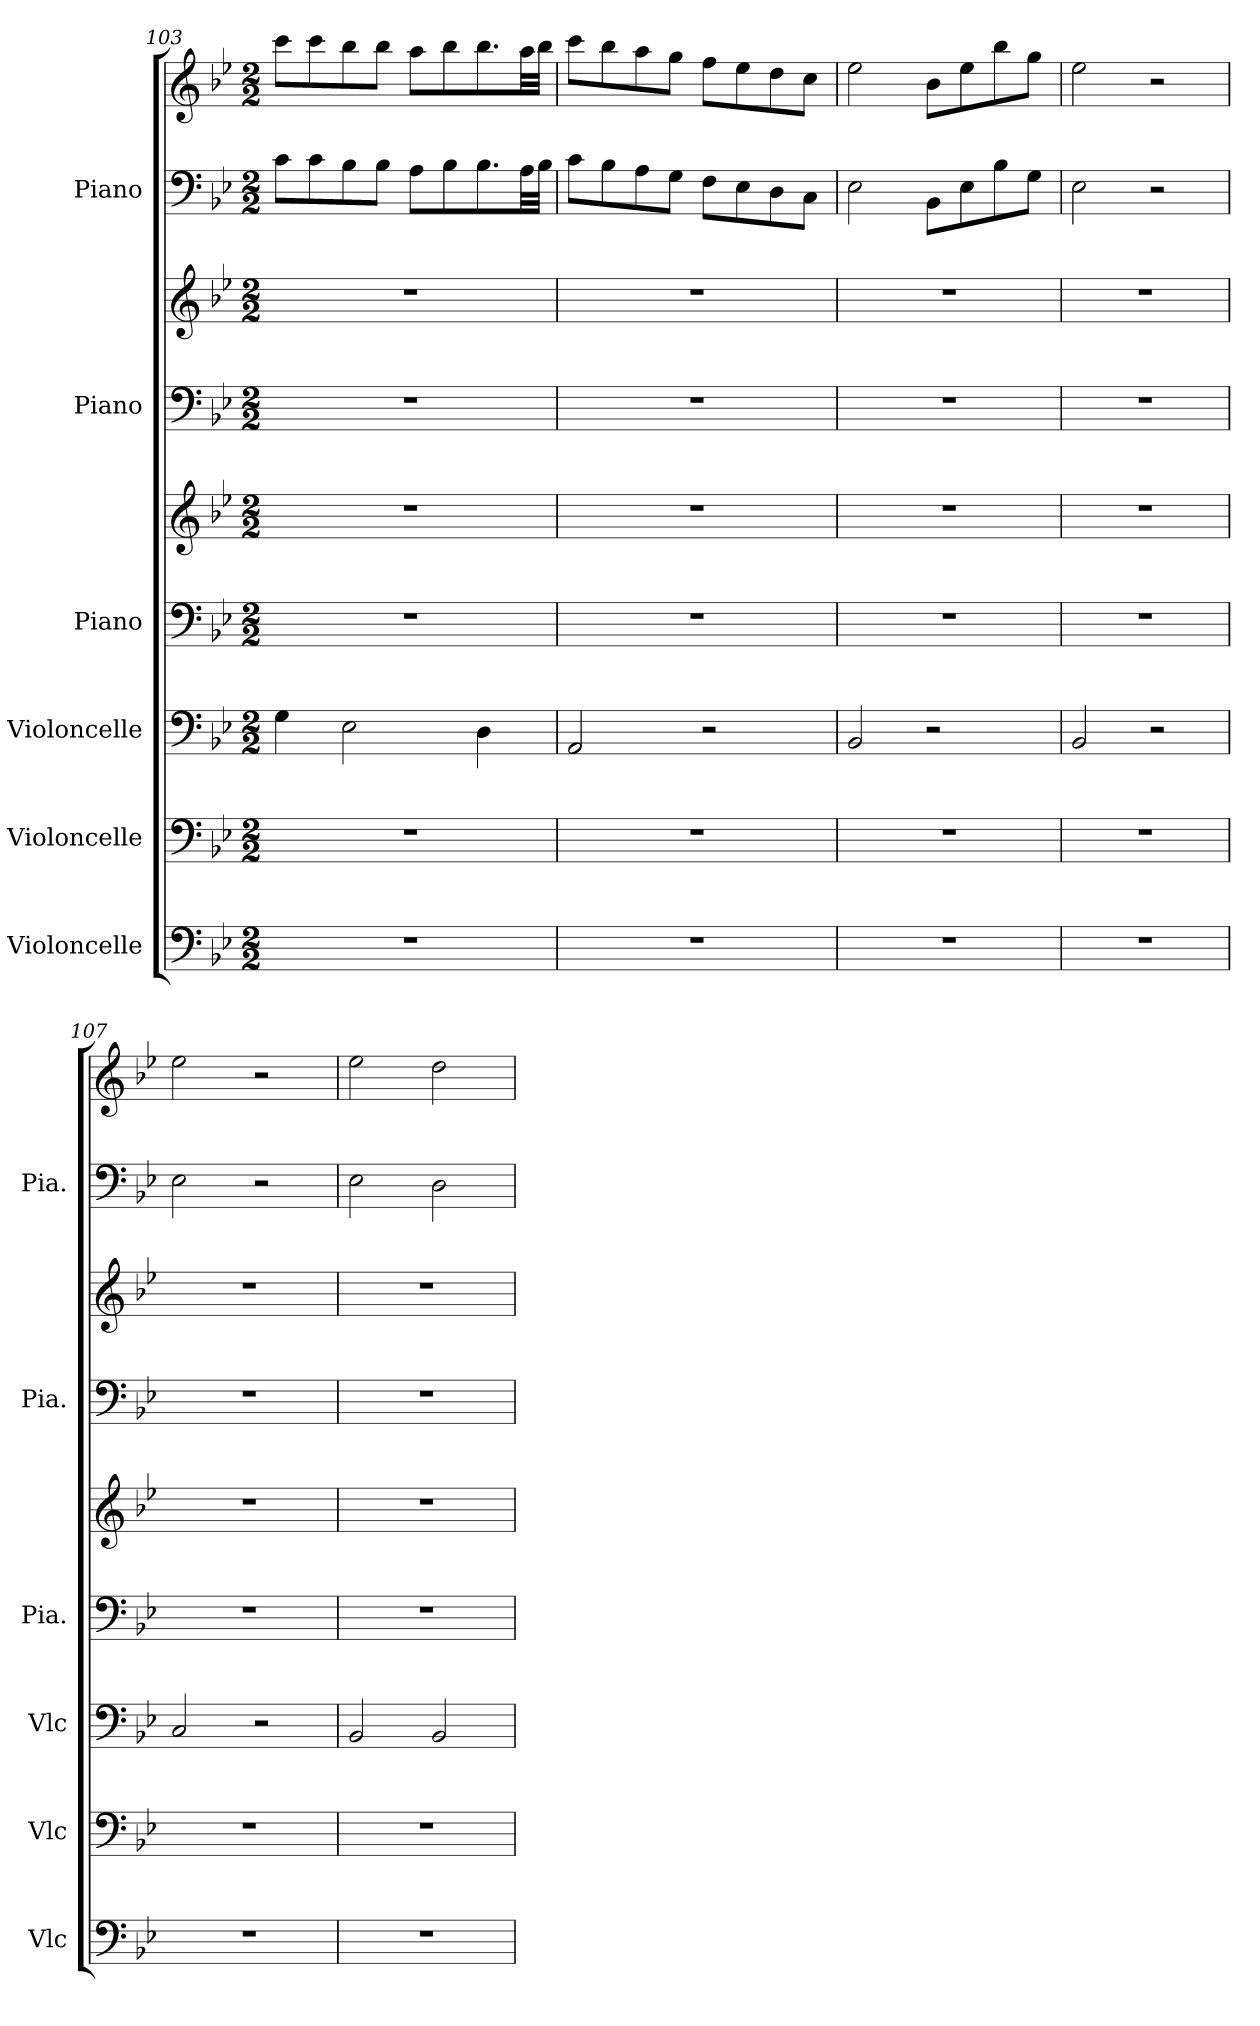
**kern	**kern	**kern	**kern	**kern	**kern	**kern	**kern	**kern
*part6	*part5	*part4	*part3	*part3	*part2	*part2	*part1	*part1
*staff9	*staff8	*staff7	*staff6	*staff5	*staff4	*staff3	*staff2	*staff1
*I"Violoncelle	*I"Violoncelle	*I"Violoncelle	*I"Piano	*	*I"Piano	*	*I"Piano	*
*I'Vlc	*I'Vlc	*I'Vlc	*I'Pia.	*	*I'Pia.	*	*I'Pia.	*
*clefF4	*clefF4	*clefF4	*clefF4	*clefG2	*clefF4	*clefG2	*clefF4	*clefG2
*k[b-e-]	*k[b-e-]	*k[b-e-]	*k[b-e-]	*k[b-e-]	*k[b-e-]	*k[b-e-]	*k[b-e-]	*k[b-e-]
*M2/2	*M2/2	*M2/2	*M2/2	*M2/2	*M2/2	*M2/2	*M2/2	*M2/2
=103	=103	=103	=103	=103	=103	=103	=103	=103
1r	1r	4G\	1r	1r	1r	1r	8c\L	8ccc\L
.	.	.	.	.	.	.	8c\	8ccc\
.	.	2E-\	.	.	.	.	8B-\	8bb-\
.	.	.	.	.	.	.	8B-\J	8bb-\J
.	.	.	.	.	.	.	8A\L	8aa\L
.	.	.	.	.	.	.	8B-\	8bb-\
.	.	4D\	.	.	.	.	8.B-\	8.bb-\
.	.	.	.	.	.	.	32A\LL	32aa\LL
.	.	.	.	.	.	.	32B-\JJJ	32bb-\JJJ
=104	=104	=104	=104	=104	=104	=104	=104	=104
1r	1r	2AA/	1r	1r	1r	1r	8c\L	8ccc\L
.	.	.	.	.	.	.	8B-\	8bb-\
.	.	.	.	.	.	.	8A\	8aa\
.	.	.	.	.	.	.	8G\J	8gg\J
.	.	2r	.	.	.	.	8F\L	8ff\L
.	.	.	.	.	.	.	8E-\	8ee-\
.	.	.	.	.	.	.	8D\	8dd\
.	.	.	.	.	.	.	8C\J	8cc\J
!!LO:PB:g=z
=105	=105	=105	=105	=105	=105	=105	=105	=105
1r	1r	2BB-/	1r	1r	1r	1r	2E-\	2ee-\
.	.	2r	.	.	.	.	8BB-\L	8b-\L
.	.	.	.	.	.	.	8E-\	8ee-\
.	.	.	.	.	.	.	8B-\	8bb-\
.	.	.	.	.	.	.	8G\J	8gg\J
=106	=106	=106	=106	=106	=106	=106	=106	=106
1r	1r	2BB-/	1r	1r	1r	1r	2E-\	2ee-\
.	.	2r	.	.	.	.	2r	2r
=107	=107	=107	=107	=107	=107	=107	=107	=107
1r	1r	2C/	1r	1r	1r	1r	2E-\	2ee-\
.	.	2r	.	.	.	.	2r	2r
=108	=108	=108	=108	=108	=108	=108	=108	=108
1r	1r	2BB-/	1r	1r	1r	1r	2E-\	2ee-\
.	.	2BB-/	.	.	.	.	2D\	2dd\
=	=	=	=	=	=	=	=	=
*-	*-	*-	*-	*-	*-	*-	*-	*-
